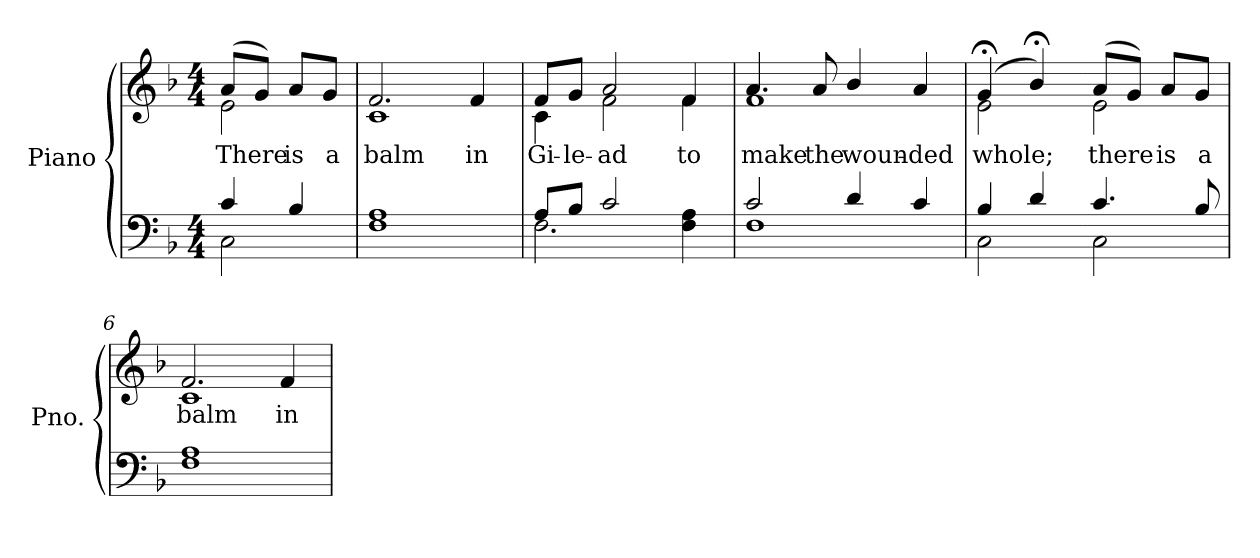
**kern	**kern	**text
*part2	*part1	*part1
*staff2	*staff1	*staff1
*I"Piano	*I"Piano	*
*I'Pno.	*I'Pno.	*
!!LO:PB:g=z
*clefF4	*clefG2	*
*k[b-]	*k[b-]	*
*F:	*F:	*
*M4/4	*M4/4	*
=	=	=
*^	*	*
!	!	!LO:TX:a:i:t=Refrain (Unison)	!
!	!	!	!LO:LY:b:color=#000000
*	*	*^	*
4ci/	2Ci\	(8ai/L	2ei\	There
.	.	8gi/J)	.	.
!	!	!	!	!LO:LY:b:color=#000000
4B-i/	.	8ai/L	.	is
!	!	!	!	!LO:LY:b:color=#000000
.	.	8gi/J	.	a
*v	*v	*	*	*
=1	=1	=1	=1
!	!	!	!LO:LY:b:color=#000000
1Fi 1Ai	2.fi/	1ci	balm
!	!	!	!LO:LY:b:color=#000000
.	4fi/	.	in
=2	=2	=2	=2
*^	*	*	*
!	!	!	!	!LO:LY:b:color=#000000
8Ai/L	2.Fi\	8fi/L	4ci\	Gi-
!	!	!	!	!LO:LY:b:color=#000000
8B-i/J	.	8gi/J	.	-le-
!	!	!	!	!LO:LY:b:color=#000000
2ci/	.	2ai/	2fi\	-ad
!	!	!	!	!LO:LY:b:color=#000000
4Fi\ 4Ai	4ryy	4fi/	4fi\	to
=3	=3	=3	=3	=3
!	!	!	!	!LO:LY:b:color=#000000
2ci/	1Fi	4.ai/	1fi	make
!	!	!	!	!LO:LY:b:color=#000000
.	.	8ai/	.	the
!	!	!	!	!LO:LY:b:color=#000000
4di/	.	4b-i/	.	woun-
!	!	!	!	!LO:LY:b:color=#000000
4ci/	.	4ai/	.	-ded
!!LO:LB:g=z	!!
=4	=4	=4	=4	=4
!	!	!	!	!LO:LY:b:color=#000000
4B-i/	2Ci\	(4g;i/	2ei\	whole;
4di/	.	4b-;i/)	.	.
=5-	=5-	=5-	=5-	=5-
!	!	!	!	!LO:LY:b:color=#000000
4.ci/	2Ci\	(8ai/L	2ei\	there
.	.	8gi/J)	.	.
!	!	!	!	!LO:LY:b:color=#000000
.	.	8ai/L	.	is
!	!	!	!	!LO:LY:b:color=#000000
8B-i/	.	8gi/J	.	a
*v	*v	*	*	*
=6	=6	=6	=6
!	!	!	!LO:LY:b:color=#000000
1Fi 1Ai	2.fi/	1ci	balm
!	!	!	!LO:LY:b:color=#000000
.	4fi/	.	in
*	*v	*v	*
=	=	=
*-	*-	*-
